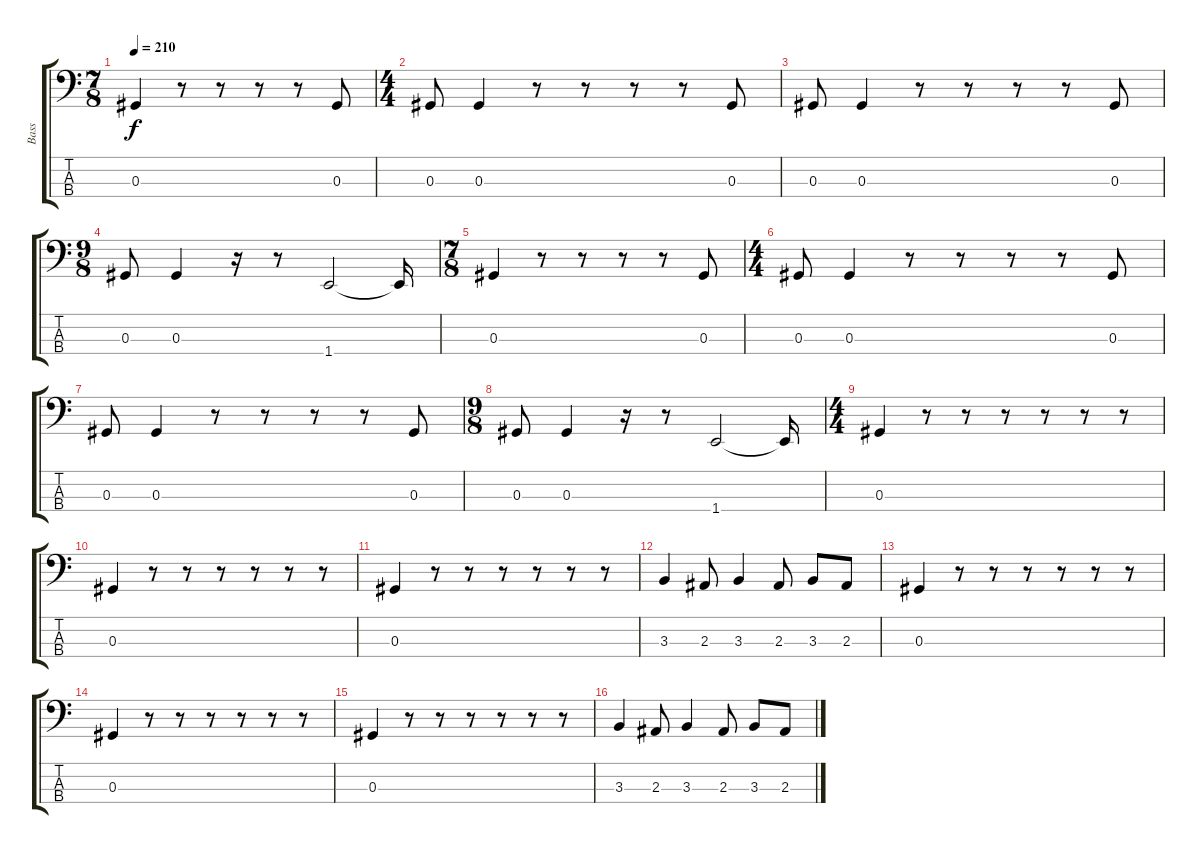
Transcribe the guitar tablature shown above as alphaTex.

\track ("Bass" "Bass") {instrument electricbassfinger}
\staff {score tabs}
\tuning (Gb2 Db2 Ab1 Eb1) {hide}
\ts (7 8)
\tempo 210
\clef f4
\ks c
0.3.4{dy f} r.8 r.8 r.8 r.8 0.3.8 |
\ts (4 4)
0.3.8 0.3.4 r.8 r.8 r.8 r.8 0.3.8 |
0.3.8 0.3.4 r.8 r.8 r.8 r.8 0.3.8 |
\ts (9 8)
0.3.8 0.3.4 r.16 r.8 1.4.2 1.4{t}.16 |
\ts (7 8)
0.3.4 r.8 r.8 r.8 r.8 0.3.8 |
\ts (4 4)
0.3.8 0.3.4 r.8 r.8 r.8 r.8 0.3.8 |
0.3.8 0.3.4 r.8 r.8 r.8 r.8 0.3.8 |
\ts (9 8)
0.3.8 0.3.4 r.16 r.8 1.4.2 1.4{t}.16 |
\ts (4 4)
0.3.4 r.8 r.8 r.8 r.8 r.8 r.8 |
0.3.4 r.8 r.8 r.8 r.8 r.8 r.8 |
0.3.4 r.8 r.8 r.8 r.8 r.8 r.8 |
3.3.4 2.3.8 3.3.4 2.3.8 3.3.8 2.3.8 |
0.3.4 r.8 r.8 r.8 r.8 r.8 r.8 |
0.3.4 r.8 r.8 r.8 r.8 r.8 r.8 |
0.3.4 r.8 r.8 r.8 r.8 r.8 r.8 |
3.3.4 2.3.8 3.3.4 2.3.8 3.3.8 2.3.8
